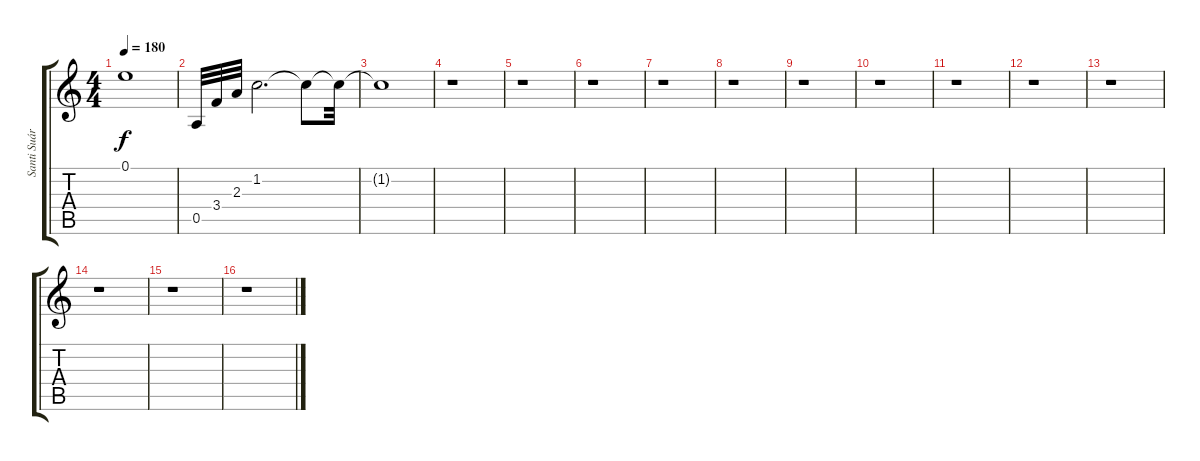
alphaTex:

\track ("Santi Suárez" "Santi Suár") {instrument acousticguitarsteel}
\staff {score tabs}
\tuning (E4 B3 G3 D3 A2 E2) {hide}
\ts (4 4)
\tempo 180
\clef g2
\ks c
0.1{t}.1{dy f} |
0.5.32 3.4.32 2.3.32 1.2.2{d} 1.2{t}.8 1.2{t}.32 |
1.2{t}.1 |
r.1 |
r.1 |
r.1 |
r.1 |
r.1 |
r.1 |
r.1 |
r.1 |
r.1 |
r.1 |
r.1 |
r.1 |
r.1
